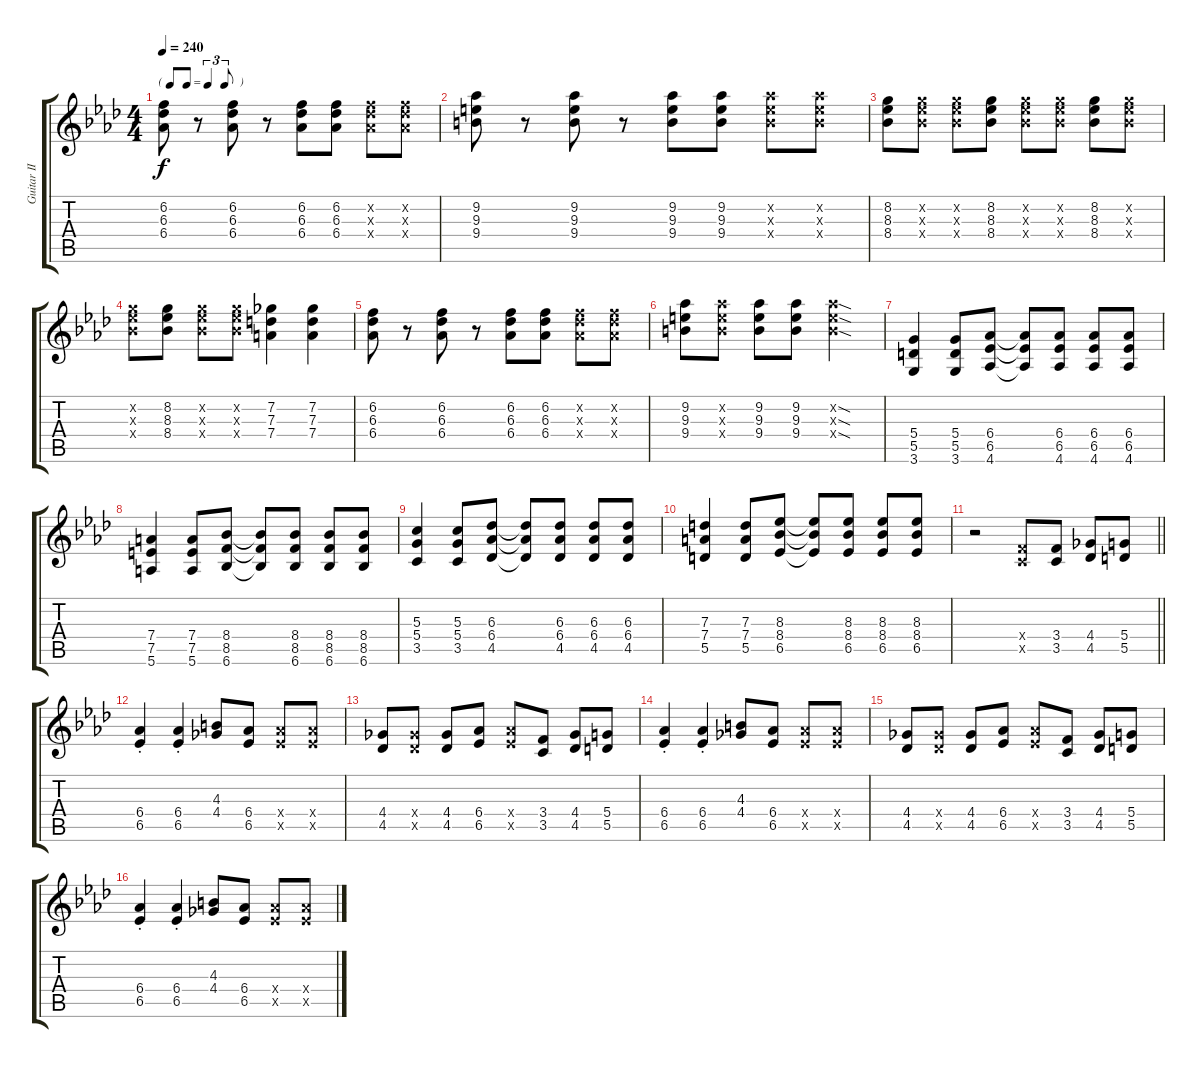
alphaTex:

\track ("Guitar II (Nakano Azusa)" "Guitar II ") {instrument distortionguitar}
\staff {score tabs}
\tuning (E4 B3 G3 D3 A2 E2) {hide}
\ts (4 4)
\tf triplet8th
\tempo 240
\clef g2
\ks ab
(6.2 6.3 6.4).8{dy f} r.8 (6.2 6.3 6.4).8 r.8 (6.2 6.3 6.4).8 (6.2 6.3 6.4).8 (6.2{x} 6.3{x} 6.4{x}).8 (6.2{x} 6.3{x} 6.4{x}).8 |
(9.2 9.3 9.4).8 r.8 (9.2 9.3 9.4).8 r.8 (9.2 9.3 9.4).8 (9.2 9.3 9.4).8 (9.2{x} 9.3{x} 9.4{x}).8 (9.2{x} 9.3{x} 9.4{x}).8 |
(8.2 8.3 8.4).8 (8.2{x} 8.3{x} 8.4{x}).8 (8.2{x} 8.3{x} 8.4{x}).8 (8.2 8.3 8.4).8 (8.2{x} 8.3{x} 8.4{x}).8 (8.2{x} 8.3{x} 8.4{x}).8 (8.2 8.3 8.4).8 (8.2{x} 8.3{x} 8.4{x}).8 |
(8.2{x} 8.3{x} 8.4{x}).8 (8.2 8.3 8.4).8 (8.2{x} 8.3{x} 8.4{x}).8 (8.2{x} 8.3{x} 8.4{x}).8 (7.2 7.3 7.4).4 (7.2 7.3 7.4).4 |
(6.2 6.3 6.4).8 r.8 (6.2 6.3 6.4).8 r.8 (6.2 6.3 6.4).8 (6.2 6.3 6.4).8 (6.2{x} 6.3{x} 6.4{x}).8 (6.2{x} 6.3{x} 6.4{x}).8 |
(9.2 9.3 9.4).8 (9.2{x} 9.3{x} 9.4{x}).8 (9.2 9.3 9.4).8 (9.2 9.3 9.4).8 (9.2{sod x} 9.3{sod x} 9.4{sod x}).2 |
(5.4 5.5 3.6).4 (5.4 5.5 3.6).8 (6.4 6.5 4.6).8 (6.4{t} 6.5{t} 4.6{t}).8 (6.4 6.5 4.6).8 (6.4 6.5 4.6).8 (6.4 6.5 4.6).8 |
(7.4 7.5 5.6).4 (7.4 7.5 5.6).8 (8.4 8.5 6.6).8 (8.4{t} 8.5{t} 6.6{t}).8 (8.4 8.5 6.6).8 (8.4 8.5 6.6).8 (8.4 8.5 6.6).8 |
(5.3 5.4 3.5).4 (5.3 5.4 3.5).8 (6.3 6.4 4.5).8 (6.3{t} 6.4{t} 4.5{t}).8 (6.3 6.4 4.5).8 (6.3 6.4 4.5).8 (6.3 6.4 4.5).8 |
(7.3 7.4 5.5).4 (7.3 7.4 5.5).8 (8.3 8.4 6.5).8 (8.3{t} 8.4{t} 6.5{t}).8 (8.3 8.4 6.5).8 (8.3 8.4 6.5).8 (8.3 8.4 6.5).8 |
\barLineRight lightlight
r.2 (3.4{x} 3.5{x}).8 (3.4 3.5).8 (4.4 4.5).8 (5.4 5.5).8 |
(6.4{st} 6.5{st}).4 (6.4{st} 6.5{st}).4 (4.3 4.4).8 (6.4 6.5).8 (6.4{x} 6.5{x}).8 (6.4{x} 6.5{x}).8 |
(4.4 4.5).8 (4.4{x} 4.5{x}).8 (4.4 4.5).8 (6.4 6.5).8 (6.4{x} 6.5{x}).8 (3.4 3.5).8 (4.4 4.5).8 (5.4 5.5).8 |
(6.4{st} 6.5{st}).4 (6.4{st} 6.5{st}).4 (4.3 4.4).8 (6.4 6.5).8 (6.4{x} 6.5{x}).8 (6.4{x} 6.5{x}).8 |
(4.4 4.5).8 (4.4{x} 4.5{x}).8 (4.4 4.5).8 (6.4 6.5).8 (6.4{x} 6.5{x}).8 (3.4 3.5).8 (4.4 4.5).8 (5.4 5.5).8 |
(6.4{st} 6.5{st}).4 (6.4{st} 6.5{st}).4 (4.3 4.4).8 (6.4 6.5).8 (6.4{x} 6.5{x}).8 (6.4{x} 6.5{x}).8
